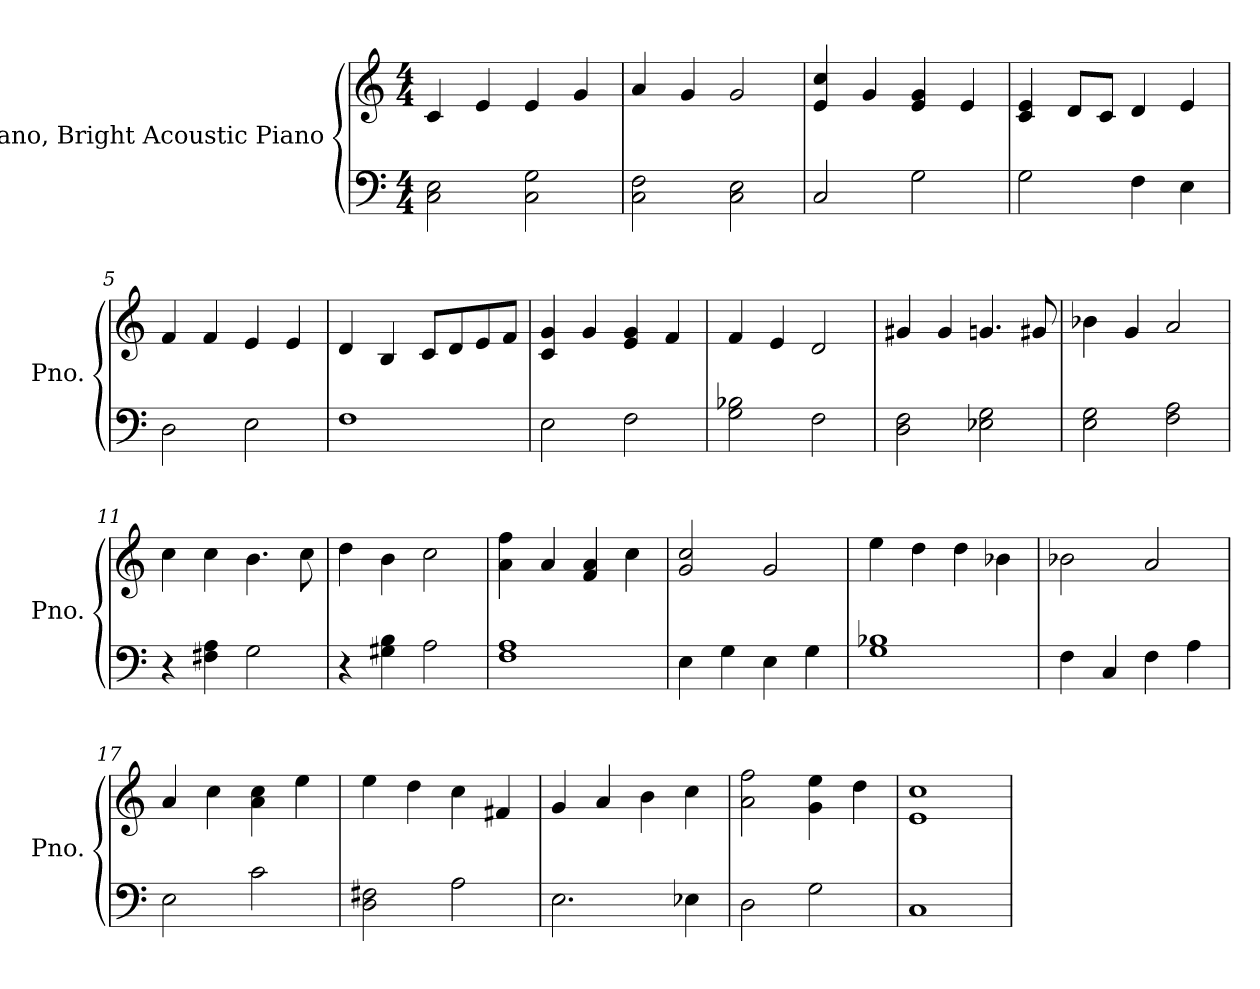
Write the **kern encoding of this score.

**kern	**kern
*part2	*part1
*staff2	*staff1
*I"Piano, Bright Acoustic Piano	*I"Piano, Bright Acoustic Piano
*I'Pno.	*I'Pno.
*clefF4	*clefG2
*k[]	*k[]
*M4/4	*M4/4
*MM100	*MM100
=1	=1
2C\ 2E\	4c/
.	4e/
2C\ 2G\	4e/
.	4g/
=2	=2
2C\ 2F\	4a/
.	4g/
2C\ 2E\	2g/
=3	=3
2C/	4e/ 4cc/
.	4g/
2G\	4e/ 4g/
.	4e/
=4	=4
2G\	4c/ 4e/
.	8d/L
.	8c/J
4F\	4d/
4E\	4e/
=5	=5
2D\	4f/
.	4f/
2E\	4e/
.	4e/
=6	=6
1F	4d/
.	4B/
.	8c/L
.	8d/
.	8e/
.	8f/J
!!LO:LB:g=z
=7	=7
2E\	4c/ 4g/
.	4g/
2F\	4e/ 4g/
.	4f/
=8	=8
2G\ 2B-X\	4f/
.	4e/
2F\	2d/
=9	=9
2D\ 2F\	4g#X/
.	4g#/
2E-X\ 2G\	4.gn/
.	8g#X/
=10	=10
2E\ 2G\	4b-X\
.	4g/
2F\ 2A\	2a/
=11	=11
4r	4cc\
4F#X\ 4A\	4cc\
2G\	4.b\
.	8cc\
=12	=12
4r	4dd\
4G#X\ 4B\	4b\
2A\	2cc\
=13	=13
1F 1A	4a\ 4ff\
.	4a/
.	4f/ 4a/
.	4cc\
=14	=14
4E\	2g/ 2cc/
4G\	.
4E\	2g/
4G\	.
!!LO:LB:g=z
=15	=15
1G 1B-X	4ee\
.	4dd\
.	4dd\
.	4b-X\
=16	=16
4F\	2b-X\
4C/	.
4F\	2a/
4A\	.
=17	=17
2E\	4a/
.	4cc\
2c\	4a\ 4cc\
.	4ee\
=18	=18
2D\ 2F#X\	4ee\
.	4dd\
2A\	4cc\
.	4f#X/
=19	=19
2.E\	4g/
.	4a/
.	4b\
4E-X\	4cc\
=20	=20
2D\	2a\ 2ff\
2G\	4g\ 4ee\
.	4dd\
=21	=21
1C	1e 1cc
=	=
*-	*-
